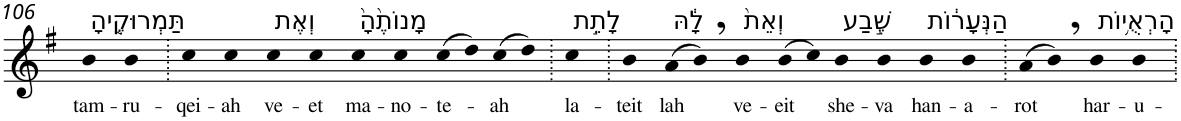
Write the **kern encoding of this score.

**kern	**text
*part1	*part1
*staff1	*staff1
*I"Piano	*
*I'Pno	*
!!LO:PB:g=z
*clefG2	*
*k[f#]	*
*G:	*
=106	=106
!LO:TX:a:t=תַּמְרוּקֶ֤יהָ	!
!	!LO:LY:b
4b	tam-
!	!LO:LY:b
4b	-ru-
=107.	=107.
!	!LO:LY:b
4cc	-qei-
!	!LO:LY:b
4cc	-ah
!LO:TX:a:t=וְאֶת	!
!	!LO:LY:b
4cc	ve-
!	!LO:LY:b
4cc	-et
!LO:TX:a:t=מָנוֹתֶ֙הָ֙	!
!	!LO:LY:b
4cc	ma-
!	!LO:LY:b
4cc	-no-
!	!LO:LY:b
(>8cc	-te-
8dd)	.
!	!LO:LY:b
(>8cc	-ah
8dd)	.
=108.	=108.
!LO:TX:a:t=לָתֵ֣ת	!
!	!LO:LY:b
4cc	la-
=109.	=109.
!	!LO:LY:b
4b	-teit
!LO:TX:a:t=לָ֔הּ	!
!	!LO:LY:b
(>8a	lah
8b,)	.
!LO:TX:a:t=וְאֵת֙	!
!	!LO:LY:b
4b	ve-
!	!LO:LY:b
(>8b	-eit
8cc)	.
!LO:TX:a:t=שֶׁ֣בַע	!
!	!LO:LY:b
4b	she-
!	!LO:LY:b
4b	-va
!LO:TX:a:t=הַנְּעָר֔וֹת	!
!	!LO:LY:b
4b	han-
!	!LO:LY:b
4b	-a-
=110.	=110.
!	!LO:LY:b
(>8a	-rot
8b,)	.
!LO:TX:a:t=הָרְאֻי֥וֹת	!
!	!LO:LY:b
4b	har-
!	!LO:LY:b
4b	-u-
=.	=.
*-	*-
